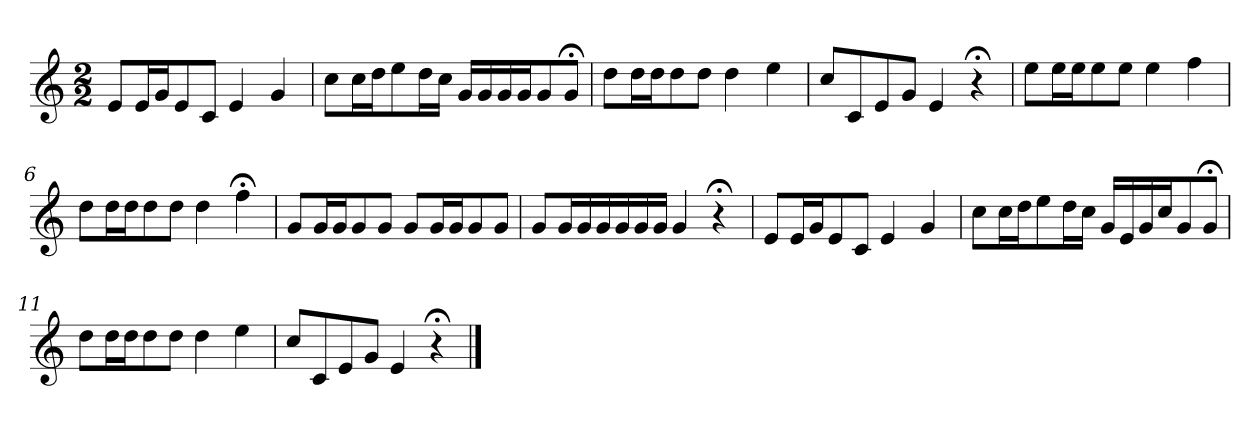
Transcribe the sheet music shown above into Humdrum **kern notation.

**kern
*part1
*staff1
*k[]
*C:
*M2/2
*MM120
=1
8eL
16eL
16gJ
8e
8cJ
4e
4g
=2
8ccL
16ccL
16ddJ
8ee
16ddL
16ccJJ
16gLL
16g
16g
16gJ
8g
8g;<J
=3
8ddL
16ddL
16ddJ
8dd
8ddJ
4dd
4ee
=4
8ccL
8c
8e
8gJ
4e
4r;<
=5
8eeL
16eeL
16eeJ
8ee
8eeJ
4ee
4ff
=6
8ddL
16ddL
16ddJ
8dd
8ddJ
4dd
4ff;<
=7
8gL
16gL
16gJ
8g
8gJ
8gL
16gL
16gJ
8g
8gJ
=8
8gL
16gL
16g
16g
16g
16g
16gJJ
4g
4r;<
=9
8eL
16eL
16gJ
8e
8cJ
4e
4g
=10
8ccL
16ccL
16ddJ
8ee
16ddL
16ccJJ
16gLL
16e
16g
16ccJ
8g
8g;<J
=11
8ddL
16ddL
16ddJ
8dd
8ddJ
4dd
4ee
=12
8ccL
8c
8e
8gJ
4e
4r;<
==
*-
